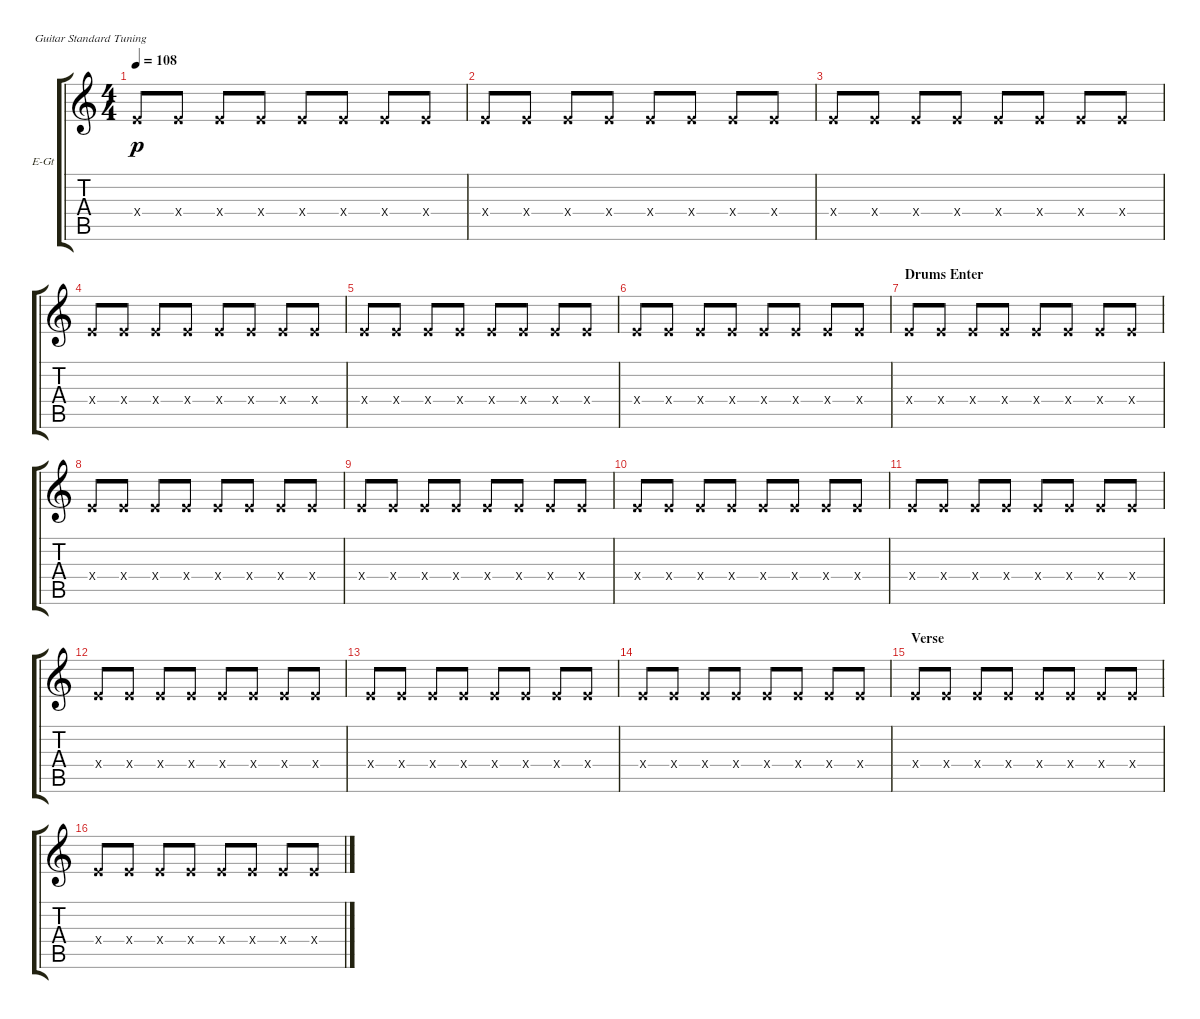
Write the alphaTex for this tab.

\bracketExtendMode groupsimilarinstruments
\firstSystemTrackNameOrientation horizontal
\otherSystemsTrackNameOrientation horizontal
\track ("Electric Guitar 2" "E-Gt") {instrument distortionguitar}
\staff {score tabs}
\tuning (E4 B3 G3 D3 A2 E2)
\ts (4 4)
\tempo 108
\clef g2
\ks c
2.4{x}.8{dy p} 2.4{x}.8 2.4{x}.8 2.4{x}.8 2.4{x}.8 2.4{x}.8 2.4{x}.8 2.4{x}.8 |
2.4{x}.8 2.4{x}.8 2.4{x}.8 2.4{x}.8 2.4{x}.8 2.4{x}.8 2.4{x}.8 2.4{x}.8 |
2.4{x}.8 2.4{x}.8 2.4{x}.8 2.4{x}.8 2.4{x}.8 2.4{x}.8 2.4{x}.8 2.4{x}.8 |
2.4{x}.8 2.4{x}.8 2.4{x}.8 2.4{x}.8 2.4{x}.8 2.4{x}.8 2.4{x}.8 2.4{x}.8 |
2.4{x}.8 2.4{x}.8 2.4{x}.8 2.4{x}.8 2.4{x}.8 2.4{x}.8 2.4{x}.8 2.4{x}.8 |
2.4{x}.8 2.4{x}.8 2.4{x}.8 2.4{x}.8 2.4{x}.8 2.4{x}.8 2.4{x}.8 2.4{x}.8 |
\section ("" "Drums Enter")
2.4{x}.8 2.4{x}.8 2.4{x}.8 2.4{x}.8 2.4{x}.8 2.4{x}.8 2.4{x}.8 2.4{x}.8 |
2.4{x}.8 2.4{x}.8 2.4{x}.8 2.4{x}.8 2.4{x}.8 2.4{x}.8 2.4{x}.8 2.4{x}.8 |
2.4{x}.8 2.4{x}.8 2.4{x}.8 2.4{x}.8 2.4{x}.8 2.4{x}.8 2.4{x}.8 2.4{x}.8 |
2.4{x}.8 2.4{x}.8 2.4{x}.8 2.4{x}.8 2.4{x}.8 2.4{x}.8 2.4{x}.8 2.4{x}.8 |
2.4{x}.8 2.4{x}.8 2.4{x}.8 2.4{x}.8 2.4{x}.8 2.4{x}.8 2.4{x}.8 2.4{x}.8 |
2.4{x}.8 2.4{x}.8 2.4{x}.8 2.4{x}.8 2.4{x}.8 2.4{x}.8 2.4{x}.8 2.4{x}.8 |
2.4{x}.8 2.4{x}.8 2.4{x}.8 2.4{x}.8 2.4{x}.8 2.4{x}.8 2.4{x}.8 2.4{x}.8 |
2.4{x}.8 2.4{x}.8 2.4{x}.8 2.4{x}.8 2.4{x}.8 2.4{x}.8 2.4{x}.8 2.4{x}.8 |
\section ("" "Verse")
2.4{x}.8 2.4{x}.8 2.4{x}.8 2.4{x}.8 2.4{x}.8 2.4{x}.8 2.4{x}.8 2.4{x}.8 |
2.4{x}.8 2.4{x}.8 2.4{x}.8 2.4{x}.8 2.4{x}.8 2.4{x}.8 2.4{x}.8 2.4{x}.8
